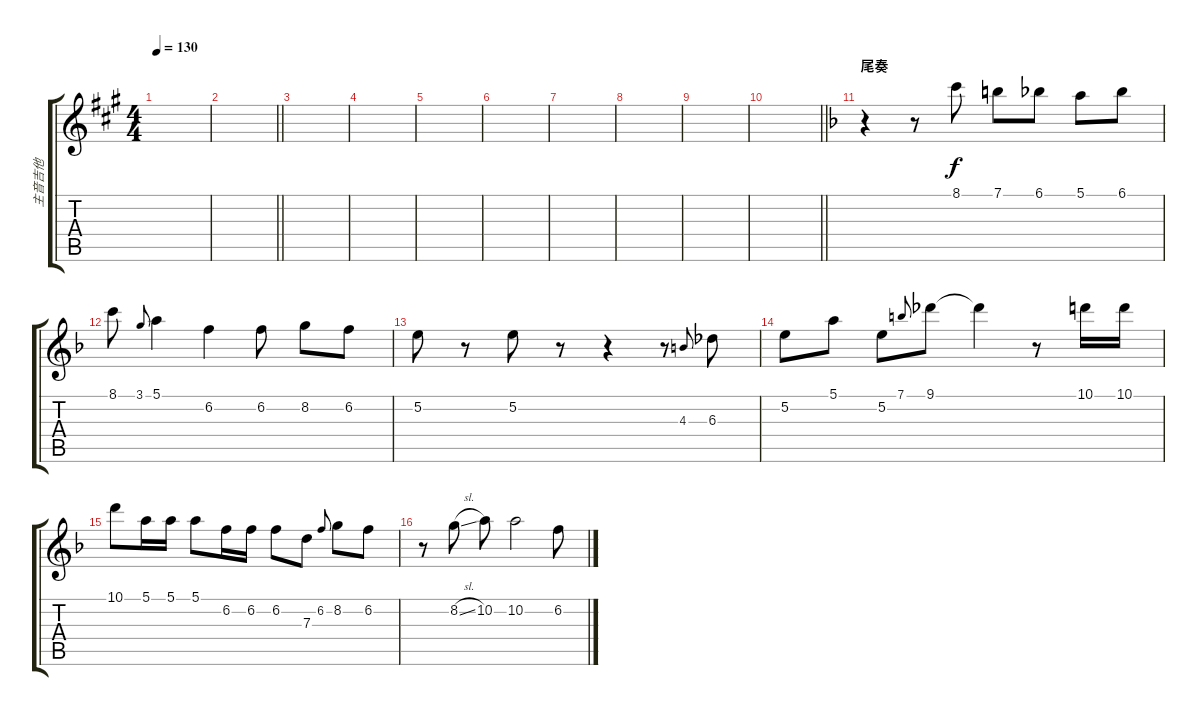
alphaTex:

\track ("主音吉他" "主音吉他") {instrument acousticguitarsteel}
\staff {score tabs}
\tuning (E4 B3 G3 D3 A2 E2) {hide}
\ts (4 4)
\tempo 130
\clef g2
\ks a
|
\barLineRight lightlight
|
|
|
|
|
|
|
|
\barLineRight lightlight
|
\section ("" "尾奏")
\ks f
r.4 r.8 8.1.8 7.1.8 6.1.8 5.1.8 6.1.8 |
8.1.8 3.1.8{gr onbeat} 5.1.4 6.2.4 6.2.8 8.2.8 6.2.8 |
5.2.8 r.8 5.2.8 r.8 r.4 r.8 4.3.8{gr onbeat} 6.3.8 |
5.2.8 5.1.8 5.2.8 7.1.8{gr onbeat} 9.1.8 9.1{t}.4 r.8 10.1.16 10.1.16 |
10.1.8 5.1.16 5.1.16 5.1.8 6.2.16 6.2.16 6.2.8 7.3.8 6.2.8{gr onbeat} 8.2.8 6.2.8 |
r.8 8.2{sl}.8 10.2.8 10.2.2 6.2.8
